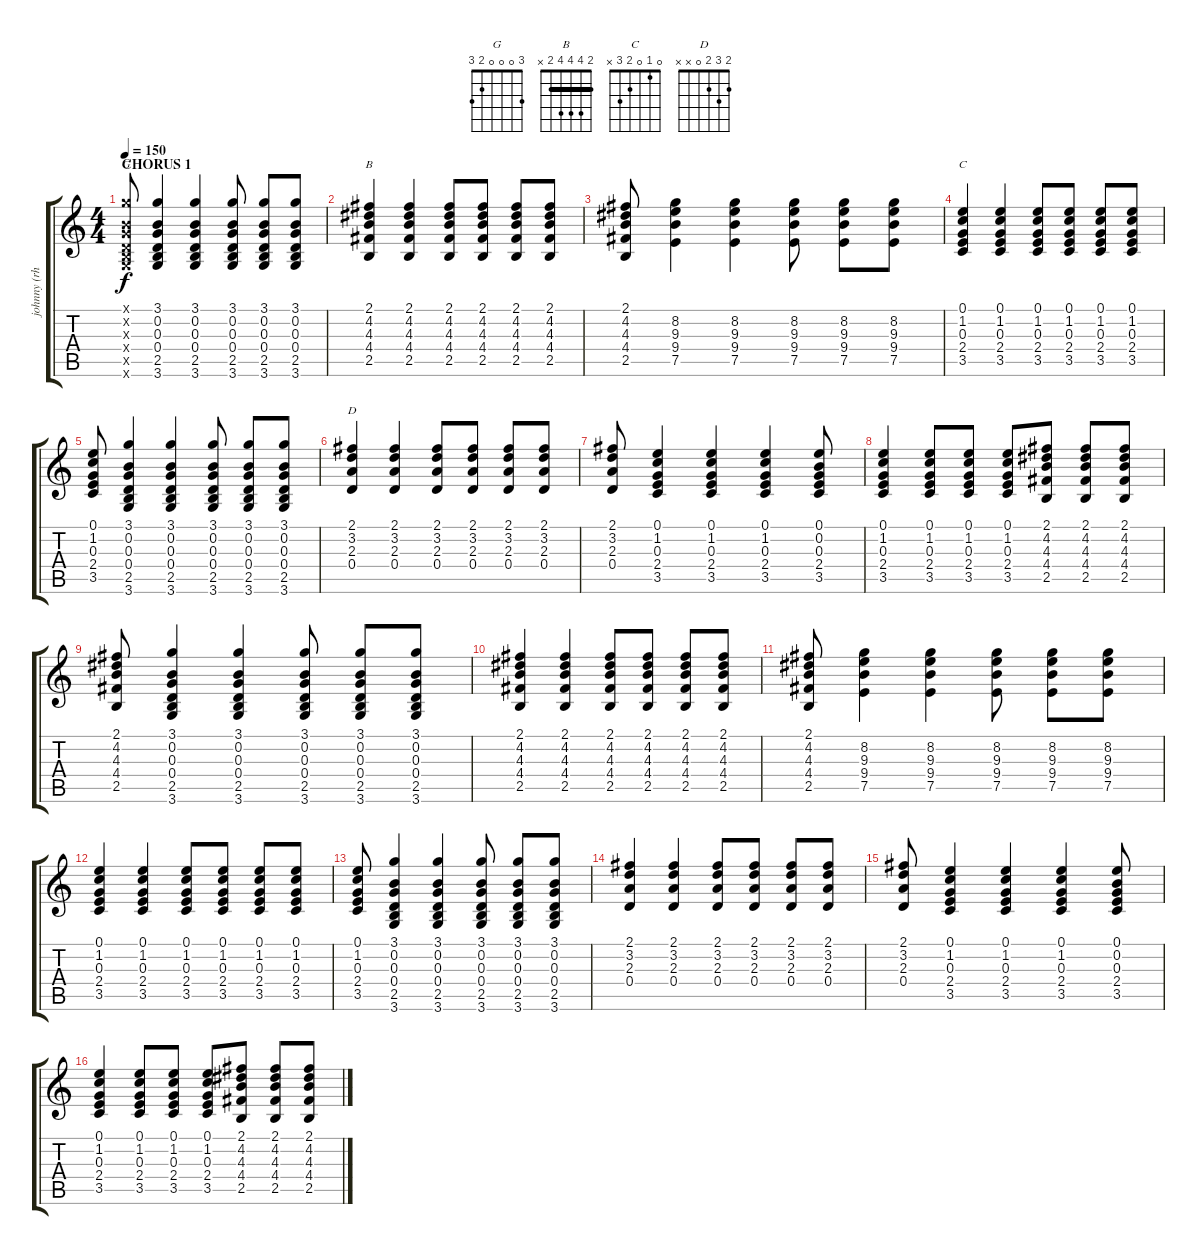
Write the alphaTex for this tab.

\track ("johnny (rhythm)" "johnny (rh") {instrument distortionguitar}
\staff {score tabs}
\tuning (E4 B3 G3 D3 A2 E2) {hide}
\chord ("G" 3 0 0 0 2 3)
\chord ("B" 2 4 4 4 2 x) {barre 2}
\chord ("C" 0 1 0 2 3 x)
\chord ("D" 2 3 2 0 x x)
\ts (4 4)
\section ("" "CHORUS 1")
\tempo 150
\clef g2
\ks c
(3.1{x} 0.2{x} 0.3{x} 0.4{x} 2.5{x} 3.6{x}).8{ch "G" dy f} (3.1 0.2 0.3 0.4 2.5 3.6).4 (3.1 0.2 0.3 0.4 2.5 3.6).4 (3.1 0.2 0.3 0.4 2.5 3.6).8 (3.1 0.2 0.3 0.4 2.5 3.6).8 (3.1 0.2 0.3 0.4 2.5 3.6).8 |
(2.1 4.2 4.3 4.4 2.5).4{ch "B"} (2.1 4.2 4.3 4.4 2.5).4 (2.1 4.2 4.3 4.4 2.5).8 (2.1 4.2 4.3 4.4 2.5).8 (2.1 4.2 4.3 4.4 2.5).8 (2.1 4.2 4.3 4.4 2.5).8 |
(2.1 4.2 4.3 4.4 2.5).8 (8.2 9.3 9.4 7.5).4 (8.2 9.3 9.4 7.5).4 (8.2 9.3 9.4 7.5).8 (8.2 9.3 9.4 7.5).8 (8.2 9.3 9.4 7.5).8 |
(0.1 1.2 0.3 2.4 3.5).4{ch "C"} (0.1 1.2 0.3 2.4 3.5).4 (0.1 1.2 0.3 2.4 3.5).8 (0.1 1.2 0.3 2.4 3.5).8 (0.1 1.2 0.3 2.4 3.5).8 (0.1 1.2 0.3 2.4 3.5).8 |
(0.1 1.2 0.3 2.4 3.5).8 (3.1 0.2 0.3 0.4 2.5 3.6).4 (3.1 0.2 0.3 0.4 2.5 3.6).4 (3.1 0.2 0.3 0.4 2.5 3.6).8 (3.1 0.2 0.3 0.4 2.5 3.6).8 (3.1 0.2 0.3 0.4 2.5 3.6).8 |
(2.1 3.2 2.3 0.4).4{ch "D"} (2.1 3.2 2.3 0.4).4 (2.1 3.2 2.3 0.4).8 (2.1 3.2 2.3 0.4).8 (2.1 3.2 2.3 0.4).8 (2.1 3.2 2.3 0.4).8 |
(2.1 3.2 2.3 0.4).8 (0.1 1.2 0.3 2.4 3.5).4 (0.1 1.2 0.3 2.4 3.5).4 (0.1 1.2 0.3 2.4 3.5).4 (0.1 0.2 0.3 2.4 3.5).8 |
(0.1 1.2 0.3 2.4 3.5).4 (0.1 1.2 0.3 2.4 3.5).8 (0.1 1.2 0.3 2.4 3.5).8 (0.1 1.2 0.3 2.4 3.5).8 (2.1 4.2 4.3 4.4 2.5).8 (2.1 4.2 4.3 4.4 2.5).8 (2.1 4.2 4.3 4.4 2.5).8 |
(2.1 4.2 4.3 4.4 2.5).8 (3.1 0.2 0.3 0.4 2.5 3.6).4 (3.1 0.2 0.3 0.4 2.5 3.6).4 (3.1 0.2 0.3 0.4 2.5 3.6).8 (3.1 0.2 0.3 0.4 2.5 3.6).8 (3.1 0.2 0.3 0.4 2.5 3.6).8 |
(2.1 4.2 4.3 4.4 2.5).4 (2.1 4.2 4.3 4.4 2.5).4 (2.1 4.2 4.3 4.4 2.5).8 (2.1 4.2 4.3 4.4 2.5).8 (2.1 4.2 4.3 4.4 2.5).8 (2.1 4.2 4.3 4.4 2.5).8 |
(2.1 4.2 4.3 4.4 2.5).8 (8.2 9.3 9.4 7.5).4 (8.2 9.3 9.4 7.5).4 (8.2 9.3 9.4 7.5).8 (8.2 9.3 9.4 7.5).8 (8.2 9.3 9.4 7.5).8 |
(0.1 1.2 0.3 2.4 3.5).4 (0.1 1.2 0.3 2.4 3.5).4 (0.1 1.2 0.3 2.4 3.5).8 (0.1 1.2 0.3 2.4 3.5).8 (0.1 1.2 0.3 2.4 3.5).8 (0.1 1.2 0.3 2.4 3.5).8 |
(0.1 1.2 0.3 2.4 3.5).8 (3.1 0.2 0.3 0.4 2.5 3.6).4 (3.1 0.2 0.3 0.4 2.5 3.6).4 (3.1 0.2 0.3 0.4 2.5 3.6).8 (3.1 0.2 0.3 0.4 2.5 3.6).8 (3.1 0.2 0.3 0.4 2.5 3.6).8 |
(2.1 3.2 2.3 0.4).4 (2.1 3.2 2.3 0.4).4 (2.1 3.2 2.3 0.4).8 (2.1 3.2 2.3 0.4).8 (2.1 3.2 2.3 0.4).8 (2.1 3.2 2.3 0.4).8 |
(2.1 3.2 2.3 0.4).8 (0.1 1.2 0.3 2.4 3.5).4 (0.1 1.2 0.3 2.4 3.5).4 (0.1 1.2 0.3 2.4 3.5).4 (0.1 0.2 0.3 2.4 3.5).8 |
(0.1 1.2 0.3 2.4 3.5).4 (0.1 1.2 0.3 2.4 3.5).8 (0.1 1.2 0.3 2.4 3.5).8 (0.1 1.2 0.3 2.4 3.5).8 (2.1 4.2 4.3 4.4 2.5).8 (2.1 4.2 4.3 4.4 2.5).8 (2.1 4.2 4.3 4.4 2.5).8
